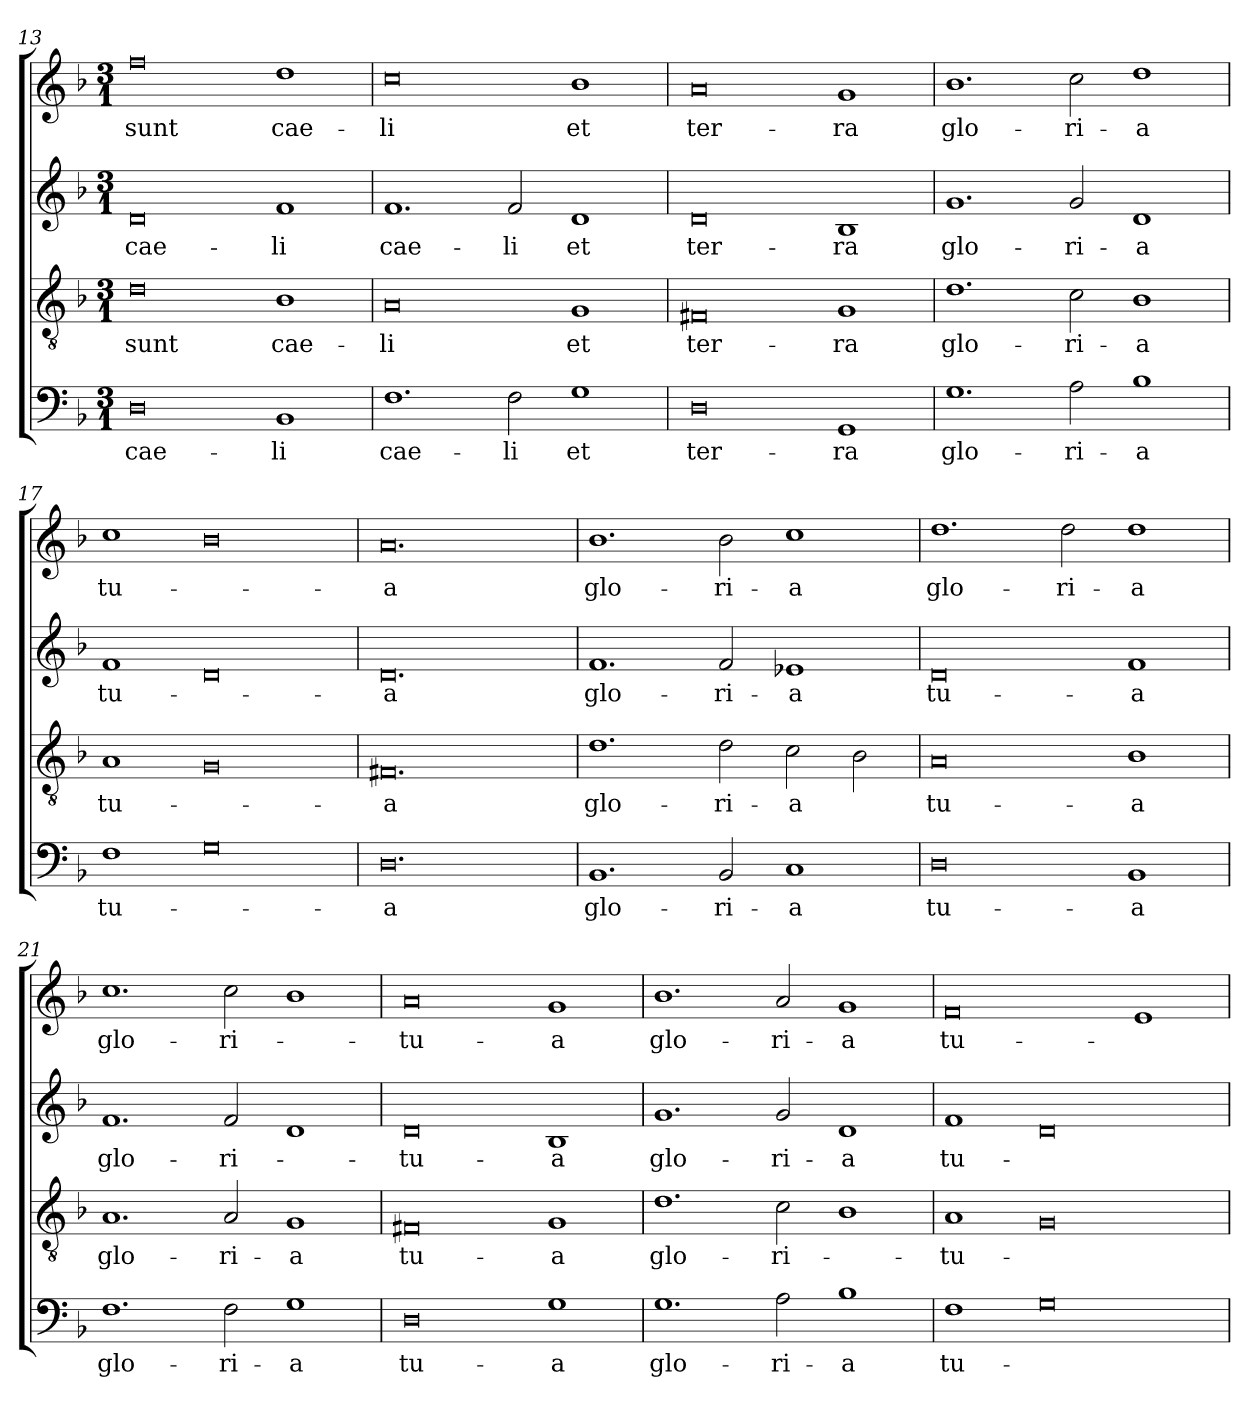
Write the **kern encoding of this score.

**kern	**text	**kern	**text	**kern	**text	**kern	**text
*part4	*part4	*part3	*part3	*part2	*part2	*part1	*part1
*staff4	*staff4	*staff3	*staff3	*staff2	*staff2	*staff1	*staff1
*clefF4	*	*clefGv2	*	*clefG2	*	*clefG2	*
*k[b-]	*	*k[b-]	*	*k[b-]	*	*k[b-]	*
*M3/1	*	*M3/1	*	*M3/1	*	*M3/1	*
=13	=13	=13	=13	=13	=13	=13	=13
0D	cae-	0d	sunt	0d	cae-	0ff	sunt
1BB-	-li	1B-	cae-	1f	-li	1dd	cae-
=14	=14	=14	=14	=14	=14	=14	=14
1.F	cae-	0A	-li	1.f	cae-	0cc	-li
2F	-li	.	.	2f	-li	.	.
1G	et	1G	et	1d	et	1b-	et
=15	=15	=15	=15	=15	=15	=15	=15
0D	ter-	0F#X	ter-	0d	ter-	0a	ter-
1GG	-ra	1G	-ra	1B-	-ra	1g	-ra
=16	=16	=16	=16	=16	=16	=16	=16
1.G	glo-	1.d	glo-	1.g	glo-	1.b-	glo-
2A	-ri-	2c	-ri-	2g	-ri-	2cc	-ri-
1B-	-a	1B-	-a	1d	-a	1dd	-a
=17	=17	=17	=17	=17	=17	=17	=17
1F	tu-	1A	tu-	1f	tu-	1cc	tu-
0G	.	0G	.	0d	.	0b-	.
=18	=18	=18	=18	=18	=18	=18	=18
0.D	-a	0.F#X	-a	0.d	-a	0.a	-a
=19	=19	=19	=19	=19	=19	=19	=19
1.BB-	glo-	1.d	glo-	1.f	glo-	1.b-	glo-
2BB-	-ri-	2d	-ri-	2f	-ri-	2b-	-ri-
1C	-a	2c	-a	1e-X	-a	1cc	-a
.	.	2B-	.	.	.	.	.
=20	=20	=20	=20	=20	=20	=20	=20
0D	tu-	0A	tu-	0d	tu-	1.dd	glo-
.	.	.	.	.	.	2dd	-ri-
1BB-	-a	1B-	-a	1f	-a	1dd	-a
=21	=21	=21	=21	=21	=21	=21	=21
1.F	glo-	1.A	glo-	1.f	glo-	1.cc	glo-
2F	-ri-	2A	-ri-	2f	-ri-	2cc	-ri-
1G	-a	1G	-a	1d	.	1b-	.
=22	=22	=22	=22	=22	=22	=22	=22
0D	tu-	0F#X	tu-	0d	-tu-	0a	-tu-
1G	-a	1G	-a	1B-	-a	1g	-a
=23	=23	=23	=23	=23	=23	=23	=23
1.G	glo-	1.d	glo-	1.g	glo-	1.b-	glo-
2A	-ri-	2c	-ri-	2g	-ri-	2a	-ri-
1B-	-a	1B-	.	1d	-a	1g	-a
=24	=24	=24	=24	=24	=24	=24	=24
1F	tu-	1A	-tu-	1f	tu-	0f	tu-
0G	.	0G	.	0d	.	.	.
.	.	.	.	.	.	1e	.
=	=	=	=	=	=	=	=
*-	*-	*-	*-	*-	*-	*-	*-
